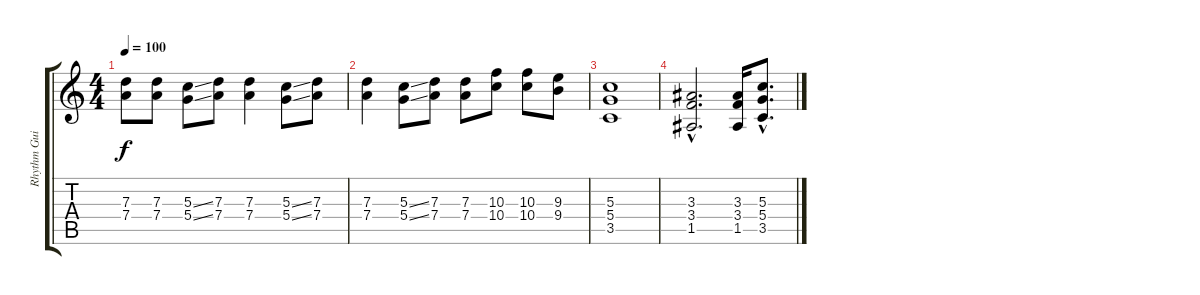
\track ("Rhythm Guitar" "Rhythm Gui") {instrument distortionguitar}
\staff {score tabs}
\tuning (E4 B3 G3 D3 A2 E2) {hide}
\ts (4 4)
\tempo 100
\clef g2
\ks c
(7.3 7.4).8{dy f} (7.3 7.4).8 (5.3{ss} 5.4{ss}).8 (7.3 7.4).8 (7.3 7.4).4 (5.3{ss} 5.4{ss}).8 (7.3 7.4).8 |
(7.3 7.4).4 (5.3{ss} 5.4{ss}).8 (7.3 7.4).8 (7.3 7.4).8 (10.3 10.4).8 (10.3 10.4).8 (9.3 9.4).8 |
(5.3 5.4 3.5).1 |
(3.3{hac} 3.4{hac} 1.5{hac}).2{d} (3.3 3.4 1.5).16 (5.3{hac} 5.4{hac} 3.5{hac}).8{d}
